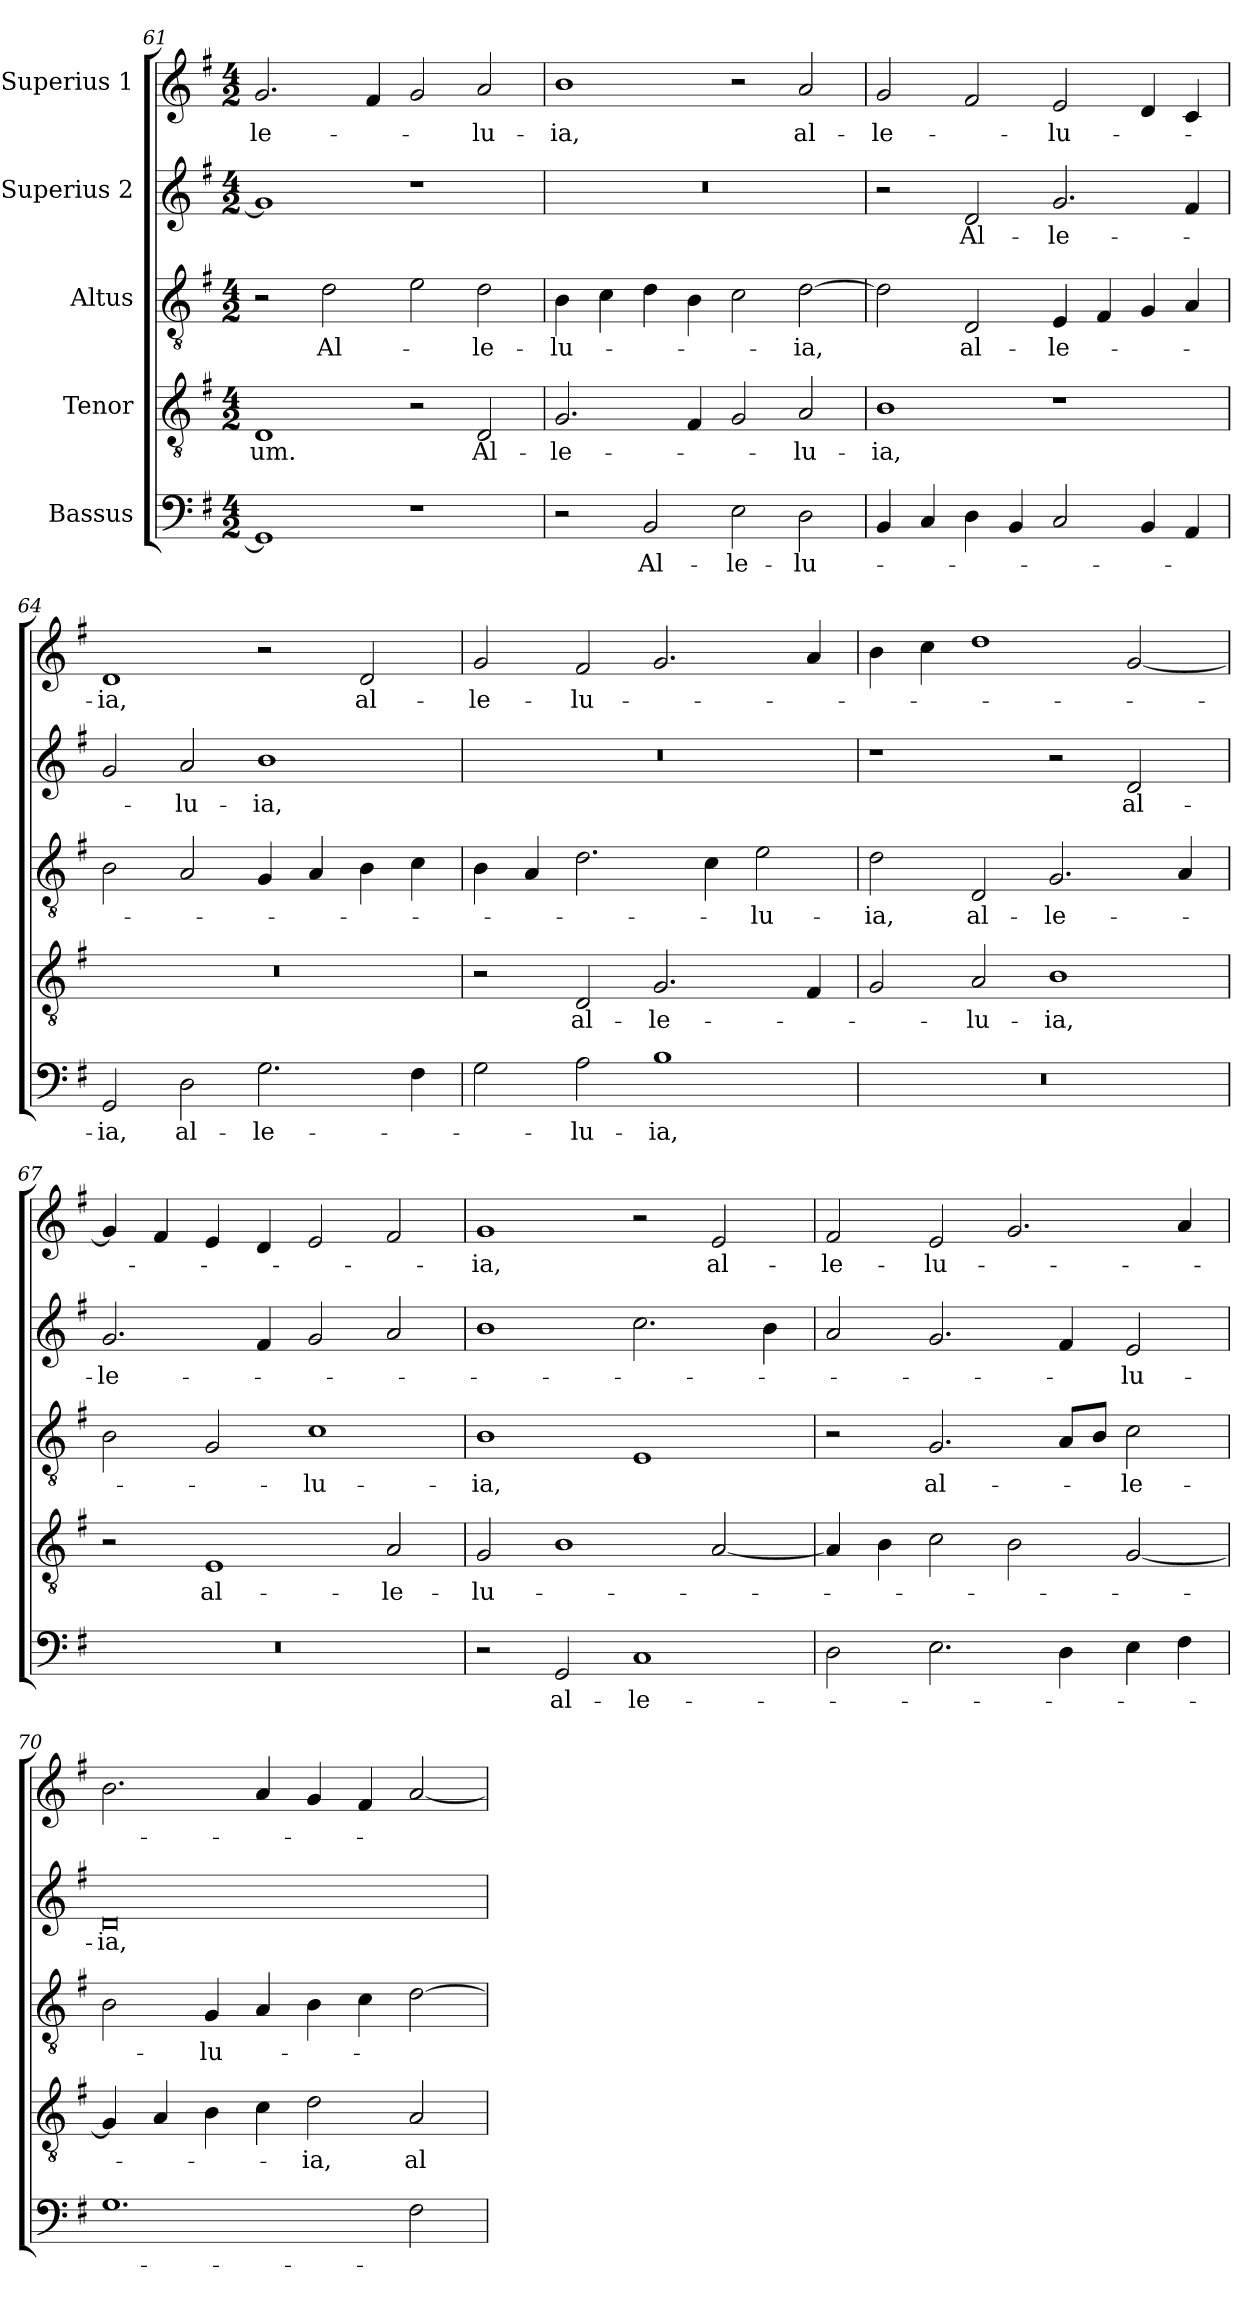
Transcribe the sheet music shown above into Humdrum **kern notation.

**kern	**text	**kern	**text	**kern	**text	**kern	**text	**kern	**text
*part5	*part5	*part4	*part4	*part3	*part3	*part2	*part2	*part1	*part1
*staff5	*staff5	*staff4	*staff4	*staff3	*staff3	*staff2	*staff2	*staff1	*staff1
*I"Bassus	*	*I"Tenor	*	*I"Altus	*	*I"Superius 2	*	*I"Superius 1	*
*clefF4	*	*clefGv2	*	*clefGv2	*	*clefG2	*	*clefG2	*
*k[f#]	*	*k[f#]	*	*k[f#]	*	*k[f#]	*	*k[f#]	*
*M4/2	*	*M4/2	*	*M4/2	*	*M4/2	*	*M4/2	*
=61	=61	=61	=61	=61	=61	=61	=61	=61	=61
1GG/]	.	1D/	-um.	2r	.	1g/]	.	2.g/	-le-
.	.	.	.	2d\	Al-	.	.	.	.
.	.	.	.	.	.	.	.	4f#/	.
1r	.	2r	.	2e\	.	1r	.	2g/	.
.	.	2D/	Al-	2d\	-le-	.	.	2a/	-lu-
=62	=62	=62	=62	=62	=62	=62	=62	=62	=62
2r	.	2.G/	-le-	4B\	-lu-	0r	.	1b\	-ia,
.	.	.	.	4c\	.	.	.	.	.
2BB/	Al-	.	.	4d\	.	.	.	.	.
.	.	4F#/	.	4B\	.	.	.	.	.
2E\	-le-	2G/	.	2c\	.	.	.	2r	.
2D\	-lu-	2A/	-lu-	[2d\	-ia,	.	.	2a/	al-
=63	=63	=63	=63	=63	=63	=63	=63	=63	=63
4BB/	.	1B\	-ia,	2d\]	.	2r	.	2g/	-le-
4C/	.	.	.	.	.	.	.	.	.
4D\	.	.	.	2D/	al-	2d/	Al-	2f#/	.
4BB/	.	.	.	.	.	.	.	.	.
2C/	.	1r	.	4E/	-le-	2.g/	-le-	2e/	-lu-
.	.	.	.	4F#/	.	.	.	.	.
4BB/	.	.	.	4G/	.	.	.	4d/	.
4AA/	.	.	.	4A/	.	4f#/	.	4c/	.
=64	=64	=64	=64	=64	=64	=64	=64	=64	=64
2GG/	-ia,	0r	.	2B\	.	2g/	.	1d/	-ia,
2D\	al-	.	.	2A/	.	2a/	-lu-	.	.
2.G\	-le-	.	.	4G/	.	1b\	-ia,	2r	.
.	.	.	.	4A/	.	.	.	.	.
.	.	.	.	4B\	.	.	.	2d/	al-
4F#\	.	.	.	4c\	.	.	.	.	.
=65	=65	=65	=65	=65	=65	=65	=65	=65	=65
2G\	.	2r	.	4B\	.	0r	.	2g/	-le-
.	.	.	.	4A/	.	.	.	.	.
2A\	-lu-	2D/	al-	2.d\	.	.	.	2f#/	-lu-
1B\	-ia,	2.G/	-le-	.	.	.	.	2.g/	.
.	.	.	.	4c\	.	.	.	.	.
.	.	.	.	2e\	-lu-	.	.	.	.
.	.	4F#/	.	.	.	.	.	4a/	.
=66	=66	=66	=66	=66	=66	=66	=66	=66	=66
0r	.	2G/	.	2d\	-ia,	1r	.	4b\	.
.	.	.	.	.	.	.	.	4cc\	.
.	.	2A/	-lu-	2D/	al-	.	.	1dd\	.
.	.	1B\	-ia,	2.G/	-le-	2r	.	.	.
.	.	.	.	.	.	2d/	al-	[2g/	.
.	.	.	.	4A/	.	.	.	.	.
=67	=67	=67	=67	=67	=67	=67	=67	=67	=67
0r	.	2r	.	2B\	.	2.g/	-le-	4g/]	.
.	.	.	.	.	.	.	.	4f#/	.
.	.	1E/	al-	2G/	.	.	.	4e/	.
.	.	.	.	.	.	4f#/	.	4d/	.
.	.	.	.	1c\	-lu-	2g/	.	2e/	.
.	.	2A/	-le-	.	.	2a/	.	2f#/	.
=68	=68	=68	=68	=68	=68	=68	=68	=68	=68
2r	.	2G/	-lu-	1B\	-ia,	1b\	.	1g/	-ia,
2GG/	al-	1B\	.	.	.	.	.	.	.
1C/	-le-	.	.	1E/	.	2.cc\	.	2r	.
.	.	[2A/	.	.	.	.	.	2e/	al-
.	.	.	.	.	.	4b\	.	.	.
=69	=69	=69	=69	=69	=69	=69	=69	=69	=69
2D\	.	4A/]	.	2r	.	2a/	.	2f#/	-le-
.	.	4B\	.	.	.	.	.	.	.
2.E\	.	2c\	.	2.G/	al-	2.g/	.	2e/	-lu-
.	.	2B\	.	.	.	.	.	2.g/	.
4D\	.	.	.	8A/L	.	4f#/	.	.	.
.	.	.	.	8B/J	.	.	.	.	.
4E\	.	[2G/	.	2c\	-le-	2e/	-lu-	.	.
4F#\	.	.	.	.	.	.	.	4a/	.
=70	=70	=70	=70	=70	=70	=70	=70	=70	=70
1.G\	.	4G/]	.	2B\	.	0d/	-ia,	2.b\	.
.	.	4A/	.	.	.	.	.	.	.
.	.	4B\	.	4G/	-lu-	.	.	.	.
.	.	4c\	.	4A/	.	.	.	4a/	.
.	.	2d\	-ia,	4B\	.	.	.	4g/	.
.	.	.	.	4c\	.	.	.	4f#/	.
2F#\	.	2A/	al-	[2d\	.	.	.	[2a/	.
=	=	=	=	=	=	=	=	=	=
*-	*-	*-	*-	*-	*-	*-	*-	*-	*-
